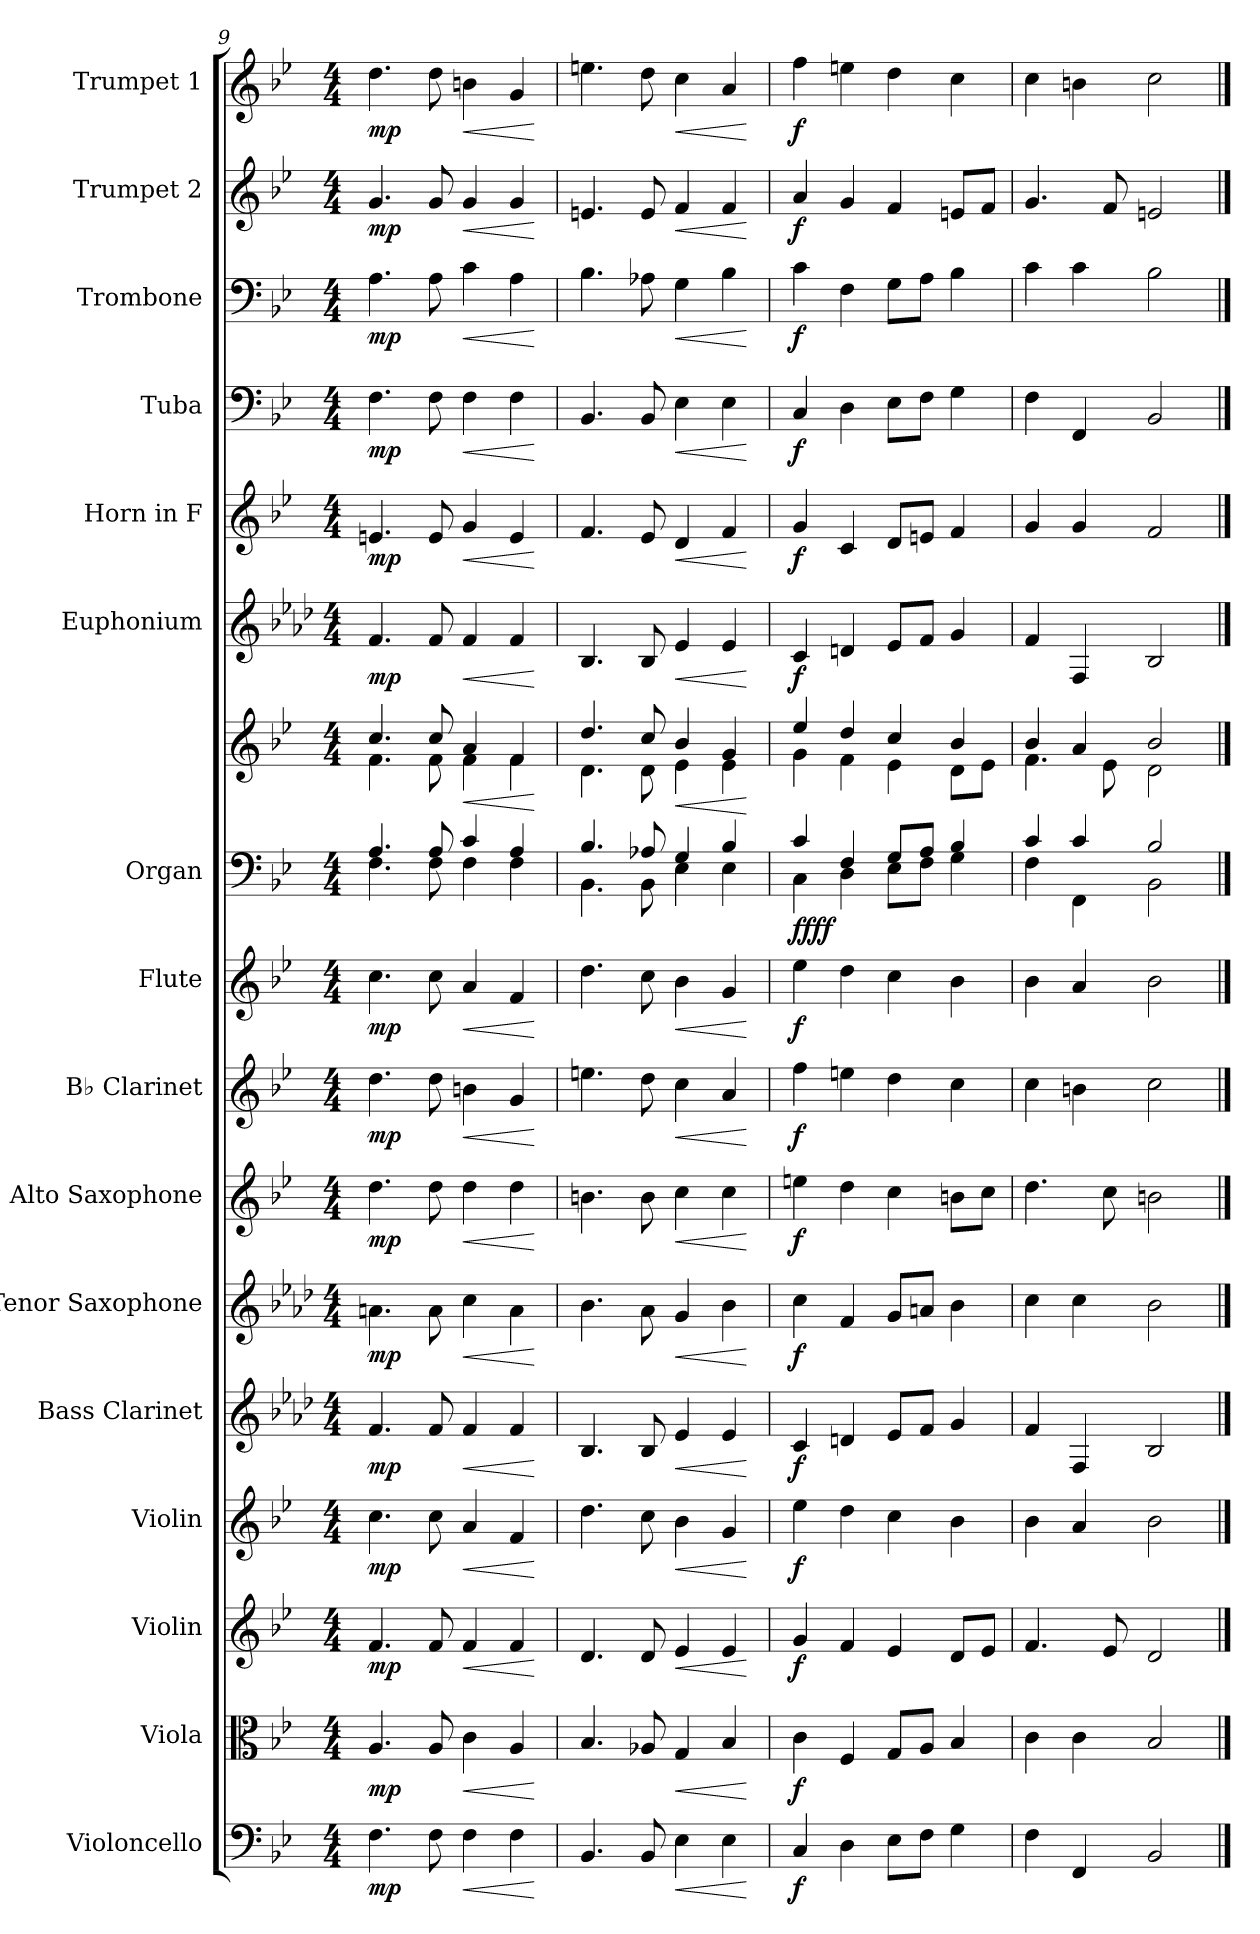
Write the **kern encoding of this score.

**kern	**dynam	**kern	**dynam	**kern	**dynam	**kern	**dynam	**kern	**dynam	**kern	**dynam	**kern	**dynam	**kern	**dynam	**kern	**dynam	**kern	**kern	**dynam	**kern	**dynam	**kern	**dynam	**kern	**dynam	**kern	**dynam	**kern	**dynam	**kern	**dynam
*part16	*part16	*part15	*part15	*part14	*part14	*part13	*part13	*part12	*part12	*part11	*part11	*part10	*part10	*part9	*part9	*part8	*part8	*part7	*part7	*part7	*part6	*part6	*part5	*part5	*part4	*part4	*part3	*part3	*part2	*part2	*part1	*part1
*staff17	*staff17	*staff16	*staff16	*staff15	*staff15	*staff14	*staff14	*staff13	*staff13	*staff12	*staff12	*staff11	*staff11	*staff10	*staff10	*staff9	*staff9	*staff8	*staff7	*staff7/8	*staff6	*staff6	*staff5	*staff5	*staff4	*staff4	*staff3	*staff3	*staff2	*staff2	*staff1	*staff1
*I"Violoncello	*	*I"Viola	*	*I"Violin	*	*I"Violin	*	*I"Bass Clarinet	*	*I"Tenor Saxophone	*	*I"Alto Saxophone	*	*I"B♭ Clarinet	*	*I"Flute	*	*I"Organ	*	*	*I"Euphonium	*	*I"Horn in F	*	*I"Tuba	*	*I"Trombone	*	*I"Trumpet 2	*	*I"Trumpet 1	*
*I'Vc.	*	*I'Vla.	*	*I'Vln.	*	*I'Vln.	*	*I'B. Cl.	*	*I'T. Sax.	*	*I'A. Sax.	*	*I'B♭ Cl.	*	*I'Fl.	*	*I'Org.	*	*	*I'Euph.	*	*	*	*I'Tba.	*	*I'Tbn.	*	*I'Tpt 2	*	*I'tpt 1	*
*clefF4	*	*clefC3	*	*clefG2	*	*clefG2	*	*clefG2	*	*clefG2	*	*clefG2	*	*clefG2	*	*clefG2	*	*clefF4	*clefG2	*	*clefG2	*	*clefG2	*	*clefF4	*	*clefF4	*	*clefG2	*	*clefG2	*
*	*	*	*	*	*	*	*	*ITrd8c14	*	*ITrd8c14	*	*ITrd5c9	*	*ITrd1c2	*	*	*	*	*	*	*ITrd8c14	*	*ITrd4c7	*	*	*	*	*	*ITrd1c2	*	*ITrd1c2	*
*k[b-e-]	*	*k[b-e-]	*	*k[b-e-]	*	*k[b-e-]	*	*k[b-e-a-d-]	*	*k[b-e-a-d-]	*	*k[b-e-a-d-g-]	*	*k[b-e-a-d-]	*	*k[b-e-]	*	*k[b-e-]	*k[b-e-]	*	*k[b-e-a-d-]	*	*k[b-e-a-]	*	*k[b-e-]	*	*k[b-e-]	*	*k[b-e-a-d-]	*	*k[b-e-a-d-]	*
*M4/4	*	*M4/4	*	*M4/4	*	*M4/4	*	*M4/4	*	*M4/4	*	*M4/4	*	*M4/4	*	*M4/4	*	*M4/4	*M4/4	*	*M4/4	*	*M4/4	*	*M4/4	*	*M4/4	*	*M4/4	*	*M4/4	*
=9	=9	=9	=9	=9	=9	=9	=9	=9	=9	=9	=9	=9	=9	=9	=9	=9	=9	=9	=9	=9	=9	=9	=9	=9	=9	=9	=9	=9	=9	=9	=9	=9
*	*	*	*	*	*	*	*	*	*	*	*	*	*	*	*	*	*	*^	*^	*	*	*	*	*	*	*	*	*	*	*	*	*
!	!LO:DY:b	!	!LO:DY:b	!	!LO:DY:b	!	!LO:DY:b	!	!LO:DY:b	!	!LO:DY:b	!	!LO:DY:b	!	!LO:DY:b	!	!LO:DY:b	!	!	!	!	!LO:DY:b=2	!	!	!	!	!	!	!	!	!	!	!	!
!	!	!	!	!	!	!	!	!	!	!	!	!	!	!	!	!	!	!	!	!	!	!LO:DY:n=1:b=2	!	!	!	!	!	!	!	!	!	!	!	!
!	!	!	!	!	!	!	!	!	!	!	!	!	!	!	!	!	!	!	!	!	!	!LO:DY:n=2:b	!	!	!	!	!	!	!	!	!	!	!	!
!	!	!	!	!	!	!	!	!	!	!	!	!	!	!	!	!	!	!	!	!	!	!LO:DY:n=3:b	!	!LO:DY:b	!	!LO:DY:b	!	!LO:DY:b	!	!LO:DY:b	!	!LO:DY:b	!	!LO:DY:b
4.F\	mp	4.A/	mp	4.f/	mp	4.cc\	mp	4.F/	mp	4.An\	mp	4.f\	mp	4.cc\	mp	4.cc\	mp	4.A/	4.F\	4.cc/	4.f\	mp mp mp mp	4.F/	mp	4.An/	mp	4.F\	mp	4.A\	mp	4.f/	mp	4.cc\	mp
8F\	.	8A/	.	8f/	.	8cc\	.	8F/	.	8A\	.	8f\	.	8cc\	.	8cc\	.	8A/	8F\	8cc/	8f\	.	8F/	.	8A/	.	8F\	.	8A\	.	8f/	.	8cc\	.
!	!LO:HP:b	!	!LO:HP:b	!	!LO:HP:b	!	!LO:HP:b	!	!LO:HP:b	!	!LO:HP:b	!	!LO:HP:b	!	!LO:HP:b	!	!LO:HP:b	!	!	!	!	!LO:HP:b	!	!LO:HP:b	!	!LO:HP:b	!	!LO:HP:b	!	!LO:HP:b	!	!LO:HP:b	!	!LO:HP:b
4F\	<	4c\	<	4f/	<	4a/	<	4F/	<	4c\	<	4f\	<	4an\	<	4a/	<	4c/	4F\	4a/	4f\	<	4F/	<	4c/	<	4F\	<	4c\	<	4f/	<	4an\	<
4F\	.	4A/	.	4f/	.	4f/	.	4F/	.	4A\	.	4f\	.	4f/	.	4f/	.	4A/	4F\	4f/	4f\	.	4F/	.	4A/	.	4F\	.	4A\	.	4f/	.	4f/	.
*	*	*	*	*	*	*	*	*	*	*	*	*	*	*	*	*	*	*v	*v	*	*	*	*	*	*	*	*	*	*	*	*	*	*	*
*	*	*	*	*	*	*	*	*	*	*	*	*	*	*	*	*	*	*	*v	*v	*	*	*	*	*	*	*	*	*	*	*	*	*
.	[	.	[	.	[	.	[	.	[	.	[	.	[	.	[	.	[	.	.	[	.	[	.	[	.	[	.	[	.	[	.	[
=10	=10	=10	=10	=10	=10	=10	=10	=10	=10	=10	=10	=10	=10	=10	=10	=10	=10	=10	=10	=10	=10	=10	=10	=10	=10	=10	=10	=10	=10	=10	=10	=10
*	*	*	*	*	*	*	*	*	*	*	*	*	*	*	*	*	*	*^	*^	*	*	*	*	*	*	*	*	*	*	*	*	*
4.BB-/	.	4.B-/	.	4.d/	.	4.dd\	.	4.BB-/	.	4.B-\	.	4.dn\	.	4.ddn\	.	4.dd\	.	4.B-/	4.BB-\	4.dd/	4.d\	.	4.BB-/	.	4.B-/	.	4.BB-/	.	4.B-\	.	4.dn/	.	4.ddn\	.
8BB-/	.	8A-X/	.	8d/	.	8cc\	.	8BB-/	.	8A-\	.	8d\	.	8cc\	.	8cc\	.	8A-X/	8BB-\	8cc/	8d\	.	8BB-/	.	8A-/	.	8BB-/	.	8A-X\	.	8d/	.	8cc\	.
!	!LO:HP:b	!	!LO:HP:b	!	!LO:HP:b	!	!LO:HP:b	!	!LO:HP:b	!	!LO:HP:b	!	!LO:HP:b	!	!LO:HP:b	!	!LO:HP:b	!	!	!	!	!LO:HP:b	!	!LO:HP:b	!	!LO:HP:b	!	!LO:HP:b	!	!LO:HP:b	!	!LO:HP:b	!	!LO:HP:b
4E-\	<	4G/	<	4e-/	<	4b-\	<	4E-/	<	4G/	<	4e-\	<	4b-\	<	4b-\	<	4G/	4E-\	4b-/	4e-\	<	4E-/	<	4G/	<	4E-\	<	4G\	<	4e-/	<	4b-\	<
4E-\	.	4B-/	.	4e-/	.	4g/	.	4E-/	.	4B-\	.	4e-\	.	4g/	.	4g/	.	4B-/	4E-\	4g/	4e-\	.	4E-/	.	4B-/	.	4E-\	.	4B-\	.	4e-/	.	4g/	.
*	*	*	*	*	*	*	*	*	*	*	*	*	*	*	*	*	*	*v	*v	*	*	*	*	*	*	*	*	*	*	*	*	*	*	*
*	*	*	*	*	*	*	*	*	*	*	*	*	*	*	*	*	*	*	*v	*v	*	*	*	*	*	*	*	*	*	*	*	*	*
.	[	.	[	.	[	.	[	.	[	.	[	.	[	.	[	.	[	.	.	[	.	[	.	[	.	[	.	[	.	[	.	[
=11	=11	=11	=11	=11	=11	=11	=11	=11	=11	=11	=11	=11	=11	=11	=11	=11	=11	=11	=11	=11	=11	=11	=11	=11	=11	=11	=11	=11	=11	=11	=11	=11
*	*	*	*	*	*	*	*	*	*	*	*	*	*	*	*	*	*	*^	*^	*	*	*	*	*	*	*	*	*	*	*	*	*
!	!LO:DY:b	!	!LO:DY:b	!	!LO:DY:b	!	!LO:DY:b	!	!LO:DY:b	!	!LO:DY:b	!	!LO:DY:b	!	!LO:DY:b	!	!LO:DY:b	!	!	!	!	!LO:DY:b=2	!	!	!	!	!	!	!	!	!	!	!	!
!	!	!	!	!	!	!	!	!	!	!	!	!	!	!	!	!	!	!	!	!	!	!LO:DY:n=1:b=2	!	!	!	!	!	!	!	!	!	!	!	!
!	!	!	!	!	!	!	!	!	!	!	!	!	!	!	!	!	!	!	!	!	!	!LO:DY:n=2:b	!	!	!	!	!	!	!	!	!	!	!	!
!	!	!	!	!	!	!	!	!	!	!	!	!	!	!	!	!	!	!	!	!	!	!LO:DY:n=3:b	!	!LO:DY:b	!	!LO:DY:b	!	!LO:DY:b	!	!LO:DY:b	!	!LO:DY:b	!	!LO:DY:b
4C/	f	4c\	f	4g/	f	4ee-\	f	4C/	f	4c\	f	4gn\	f	4ee-\	f	4ee-\	f	4c/	4C\	4ee-/	4g\	f f f f	4C/	f	4c/	f	4C/	f	4c\	f	4g/	f	4ee-\	f
4D\	.	4F/	.	4f/	.	4dd\	.	4Dn/	.	4F/	.	4f\	.	4ddn\	.	4dd\	.	4F/	4D\	4dd/	4f\	.	4Dn/	.	4F/	.	4D\	.	4F\	.	4f/	.	4ddn\	.
8E-\L	.	8G/L	.	4e-/	.	4cc\	.	8E-/L	.	8G/L	.	4e-\	.	4cc\	.	4cc\	.	8G/L	8E-\L	4cc/	4e-\	.	8E-/L	.	8G/L	.	8E-\L	.	8G\L	.	4e-/	.	4cc\	.
8F\J	.	8A/J	.	.	.	.	.	8F/J	.	8An/J	.	.	.	.	.	.	.	8A/J	8F\J	.	.	.	8F/J	.	8An/J	.	8F\J	.	8A\J	.	.	.	.	.
4G\	.	4B-/	.	8d/L	.	4b-\	.	4G/	.	4B-\	.	8dn\L	.	4b-\	.	4b-\	.	4B-/	4G\	4b-/	8d\L	.	4G/	.	4B-/	.	4G\	.	4B-\	.	8dn/L	.	4b-\	.
.	.	.	.	8e-/J	.	.	.	.	.	.	.	8e-\J	.	.	.	.	.	.	.	.	8e-\J	.	.	.	.	.	.	.	.	.	8e-/J	.	.	.
=12	=12	=12	=12	=12	=12	=12	=12	=12	=12	=12	=12	=12	=12	=12	=12	=12	=12	=12	=12	=12	=12	=12	=12	=12	=12	=12	=12	=12	=12	=12	=12	=12	=12	=12
4F\	.	4c\	.	4.f/	.	4b-\	.	4F/	.	4c\	.	4.f\	.	4b-\	.	4b-\	.	4c/	4F\	4b-/	4.f\	.	4F/	.	4c/	.	4F\	.	4c\	.	4.f/	.	4b-\	.
4FF/	.	4c\	.	.	.	4a/	.	4FF/	.	4c\	.	.	.	4an\	.	4a/	.	4c/	4FF\	4a/	.	.	4FF/	.	4c/	.	4FF/	.	4c\	.	.	.	4an\	.
.	.	.	.	8e-/	.	.	.	.	.	.	.	8e-\	.	.	.	.	.	.	.	.	8e-\	.	.	.	.	.	.	.	.	.	8e-/	.	.	.
2BB-/	.	2B-/	.	2d/	.	2b-\	.	2BB-/	.	2B-\	.	2dn\	.	2b-\	.	2b-\	.	2B-/	2BB-\	2b-/	2d\	.	2BB-/	.	2B-/	.	2BB-/	.	2B-\	.	2dn/	.	2b-\	.
*	*	*	*	*	*	*	*	*	*	*	*	*	*	*	*	*	*	*v	*v	*	*	*	*	*	*	*	*	*	*	*	*	*	*	*
*	*	*	*	*	*	*	*	*	*	*	*	*	*	*	*	*	*	*	*v	*v	*	*	*	*	*	*	*	*	*	*	*	*	*
==	==	==	==	==	==	==	==	==	==	==	==	==	==	==	==	==	==	==	==	==	==	==	==	==	==	==	==	==	==	==	==	==
*-	*-	*-	*-	*-	*-	*-	*-	*-	*-	*-	*-	*-	*-	*-	*-	*-	*-	*-	*-	*-	*-	*-	*-	*-	*-	*-	*-	*-	*-	*-	*-	*-
